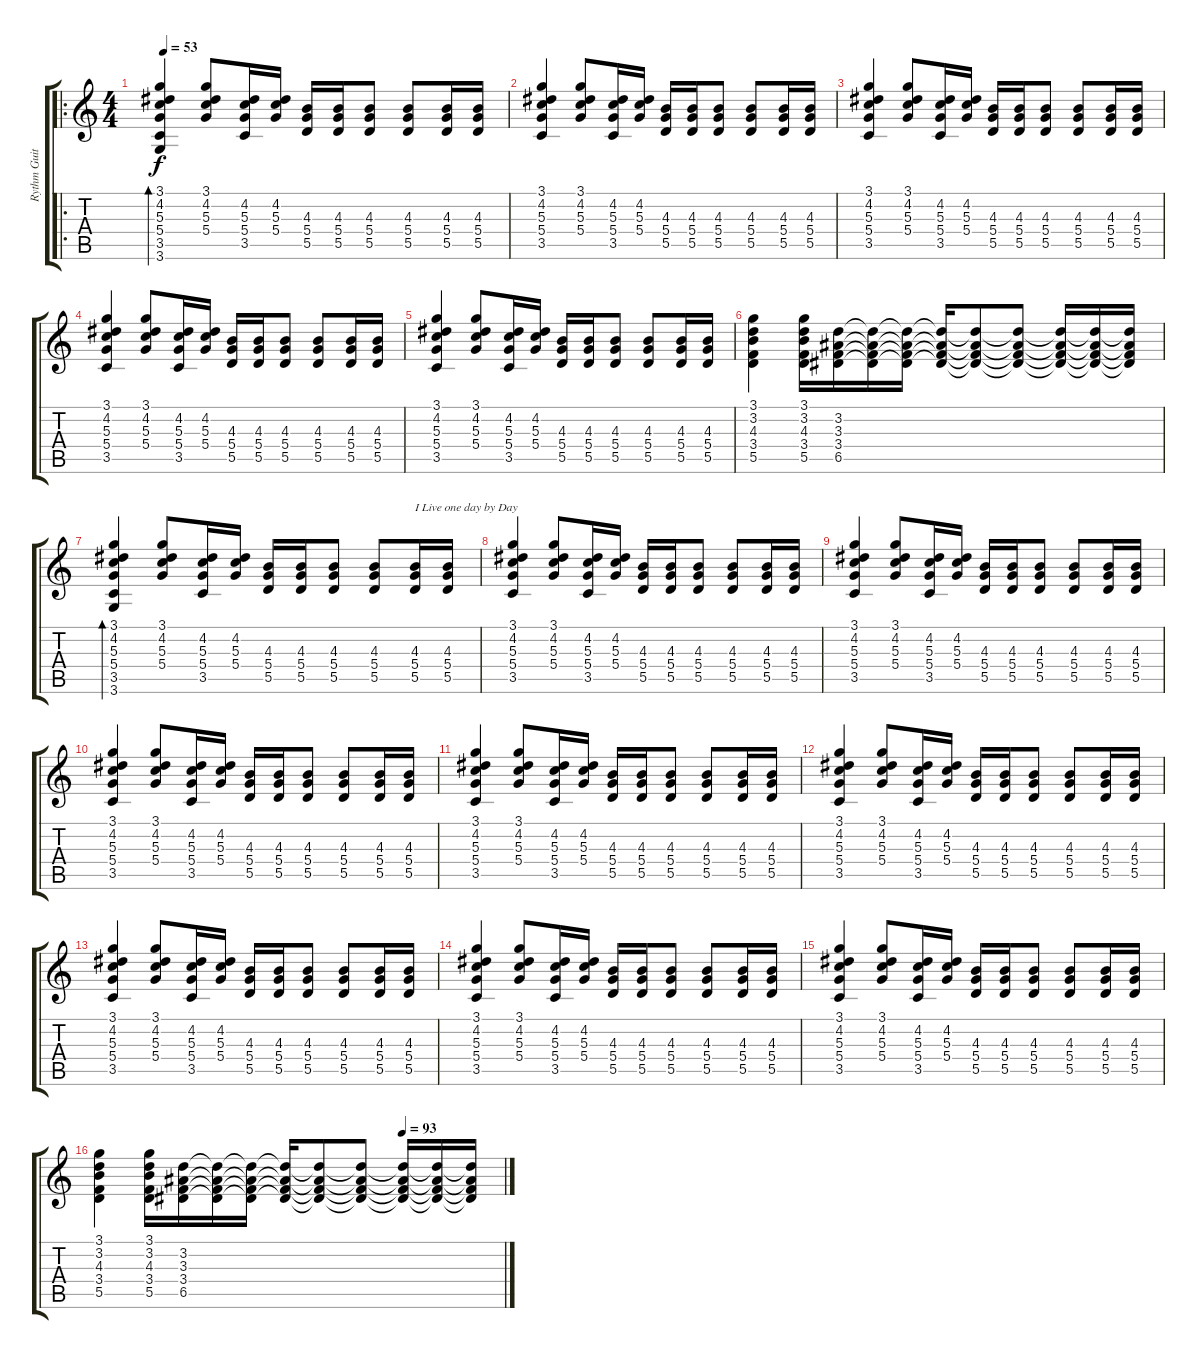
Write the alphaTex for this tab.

\track ("Rythm Guitar" "Rythm Guit") {instrument electricguitarclean}
\staff {score tabs}
\tuning (E4 B3 G3 D3 A2 E2) {hide}
\ro
\ts (4 4)
\tempo 53
\clef g2
\ks c
(3.1 4.2 5.3 5.4 3.5 3.6).4{bd 240 dy f instrument electricguitarclean} (3.1 4.2 5.3 5.4).8 (4.2 5.3 5.4 3.5).16 (4.2 5.3 5.4).16 (4.3 5.4 5.5).16 (4.3 5.4 5.5).16 (4.3 5.4 5.5).8 (4.3 5.4 5.5).8 (4.3 5.4 5.5).16 (4.3 5.4 5.5).16 |
(3.1 4.2 5.3 5.4 3.5).4 (3.1 4.2 5.3 5.4).8 (4.2 5.3 5.4 3.5).16 (4.2 5.3 5.4).16 (4.3 5.4 5.5).16 (4.3 5.4 5.5).16 (4.3 5.4 5.5).8 (4.3 5.4 5.5).8 (4.3 5.4 5.5).16 (4.3 5.4 5.5).16 |
(3.1 4.2 5.3 5.4 3.5).4 (3.1 4.2 5.3 5.4).8 (4.2 5.3 5.4 3.5).16 (4.2 5.3 5.4).16 (4.3 5.4 5.5).16 (4.3 5.4 5.5).16 (4.3 5.4 5.5).8 (4.3 5.4 5.5).8 (4.3 5.4 5.5).16 (4.3 5.4 5.5).16 |
(3.1 4.2 5.3 5.4 3.5).4 (3.1 4.2 5.3 5.4).8 (4.2 5.3 5.4 3.5).16 (4.2 5.3 5.4).16 (4.3 5.4 5.5).16 (4.3 5.4 5.5).16 (4.3 5.4 5.5).8 (4.3 5.4 5.5).8 (4.3 5.4 5.5).16 (4.3 5.4 5.5).16 |
(3.1 4.2 5.3 5.4 3.5).4 (3.1 4.2 5.3 5.4).8 (4.2 5.3 5.4 3.5).16 (4.2 5.3 5.4).16 (4.3 5.4 5.5).16 (4.3 5.4 5.5).16 (4.3 5.4 5.5).8 (4.3 5.4 5.5).8 (4.3 5.4 5.5).16 (4.3 5.4 5.5).16 |
(3.1 3.2 4.3 3.4 5.5).4 (3.1 3.2 4.3 3.4 5.5).16 (3.2 3.3 3.4 6.5).16 (3.2{t} 3.3{t} 3.4{t} 6.5{t}).16 (3.2{t} 3.3{t} 3.4{t} 6.5{t}).16 (3.2{t} 3.3{t} 3.4{t} 6.5{t}).16 (3.2{t} 3.3{t} 3.4{t} 6.5{t}).8 (3.2{t} 3.3{t} 3.4{t} 6.5{t}).8 (3.2{t} 3.3{t} 3.4{t} 6.5{t}).16 (3.2{t} 3.3{t} 3.4{t} 6.5{t}).16 (3.2{t} 3.3{t} 3.4{t} 6.5{t}).16 |
(3.1 4.2 5.3 5.4 3.5 3.6).4{bd 240} (3.1 4.2 5.3 5.4).8 (4.2 5.3 5.4 3.5).16 (4.2 5.3 5.4).16 (4.3 5.4 5.5).16 (4.3 5.4 5.5).16 (4.3 5.4 5.5).8 (4.3 5.4 5.5).8 (4.3 5.4 5.5).16{txt "I Live one day by Day"} (4.3 5.4 5.5).16 |
(3.1 4.2 5.3 5.4 3.5).4 (3.1 4.2 5.3 5.4).8 (4.2 5.3 5.4 3.5).16 (4.2 5.3 5.4).16 (4.3 5.4 5.5).16 (4.3 5.4 5.5).16 (4.3 5.4 5.5).8 (4.3 5.4 5.5).8 (4.3 5.4 5.5).16 (4.3 5.4 5.5).16 |
(3.1 4.2 5.3 5.4 3.5).4 (3.1 4.2 5.3 5.4).8 (4.2 5.3 5.4 3.5).16 (4.2 5.3 5.4).16 (4.3 5.4 5.5).16 (4.3 5.4 5.5).16 (4.3 5.4 5.5).8 (4.3 5.4 5.5).8 (4.3 5.4 5.5).16 (4.3 5.4 5.5).16 |
(3.1 4.2 5.3 5.4 3.5).4 (3.1 4.2 5.3 5.4).8 (4.2 5.3 5.4 3.5).16 (4.2 5.3 5.4).16 (4.3 5.4 5.5).16 (4.3 5.4 5.5).16 (4.3 5.4 5.5).8 (4.3 5.4 5.5).8 (4.3 5.4 5.5).16 (4.3 5.4 5.5).16 |
(3.1 4.2 5.3 5.4 3.5).4 (3.1 4.2 5.3 5.4).8 (4.2 5.3 5.4 3.5).16 (4.2 5.3 5.4).16 (4.3 5.4 5.5).16 (4.3 5.4 5.5).16 (4.3 5.4 5.5).8 (4.3 5.4 5.5).8 (4.3 5.4 5.5).16 (4.3 5.4 5.5).16 |
(3.1 4.2 5.3 5.4 3.5).4 (3.1 4.2 5.3 5.4).8 (4.2 5.3 5.4 3.5).16 (4.2 5.3 5.4).16 (4.3 5.4 5.5).16 (4.3 5.4 5.5).16 (4.3 5.4 5.5).8 (4.3 5.4 5.5).8 (4.3 5.4 5.5).16 (4.3 5.4 5.5).16 |
(3.1 4.2 5.3 5.4 3.5).4 (3.1 4.2 5.3 5.4).8 (4.2 5.3 5.4 3.5).16 (4.2 5.3 5.4).16 (4.3 5.4 5.5).16 (4.3 5.4 5.5).16 (4.3 5.4 5.5).8 (4.3 5.4 5.5).8 (4.3 5.4 5.5).16 (4.3 5.4 5.5).16 |
(3.1 4.2 5.3 5.4 3.5).4 (3.1 4.2 5.3 5.4).8 (4.2 5.3 5.4 3.5).16 (4.2 5.3 5.4).16 (4.3 5.4 5.5).16 (4.3 5.4 5.5).16 (4.3 5.4 5.5).8 (4.3 5.4 5.5).8 (4.3 5.4 5.5).16 (4.3 5.4 5.5).16 |
(3.1 4.2 5.3 5.4 3.5).4 (3.1 4.2 5.3 5.4).8 (4.2 5.3 5.4 3.5).16 (4.2 5.3 5.4).16 (4.3 5.4 5.5).16 (4.3 5.4 5.5).16 (4.3 5.4 5.5).8 (4.3 5.4 5.5).8 (4.3 5.4 5.5).16 (4.3 5.4 5.5).16 |
\tempo (93 0.75)
(3.1 3.2 4.3 3.4 5.5).4 (3.1 3.2 4.3 3.4 5.5).16 (3.2 3.3 3.4 6.5).16 (3.2{t} 3.3{t} 3.4{t} 6.5{t}).16 (3.2{t} 3.3{t} 3.4{t} 6.5{t}).16 (3.2{t} 3.3{t} 3.4{t} 6.5{t}).16 (3.2{t} 3.3{t} 3.4{t} 6.5{t}).8 (3.2{t} 3.3{t} 3.4{t} 6.5{t}).8 (3.2{t} 3.3{t} 3.4{t} 6.5{t}).16 (3.2{t} 3.3{t} 3.4{t} 6.5{t}).16 (3.2{t} 3.3{t} 3.4{t} 6.5{t}).16
